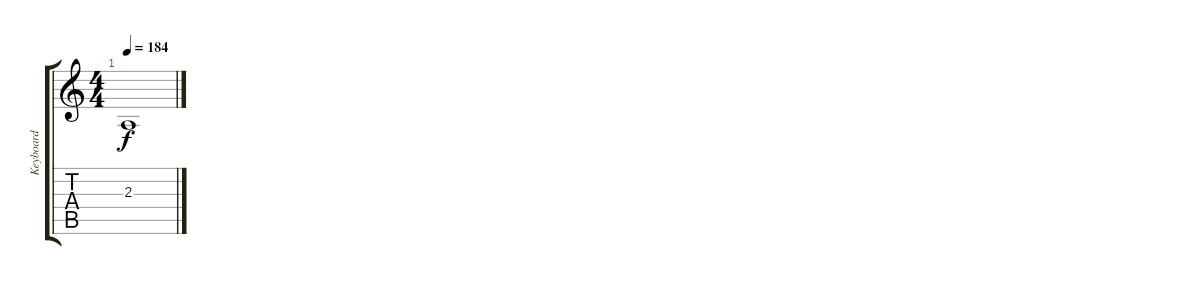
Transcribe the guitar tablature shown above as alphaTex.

\track ("Keyboard" "Keyboard") {instrument drawbarorgan}
\staff {score tabs}
\tuning (E4 B3 G3 D3 A2 E2) {hide}
\ts (4 4)
\tempo 184
\clef g2
\ks c
2.3.1{dy f}
